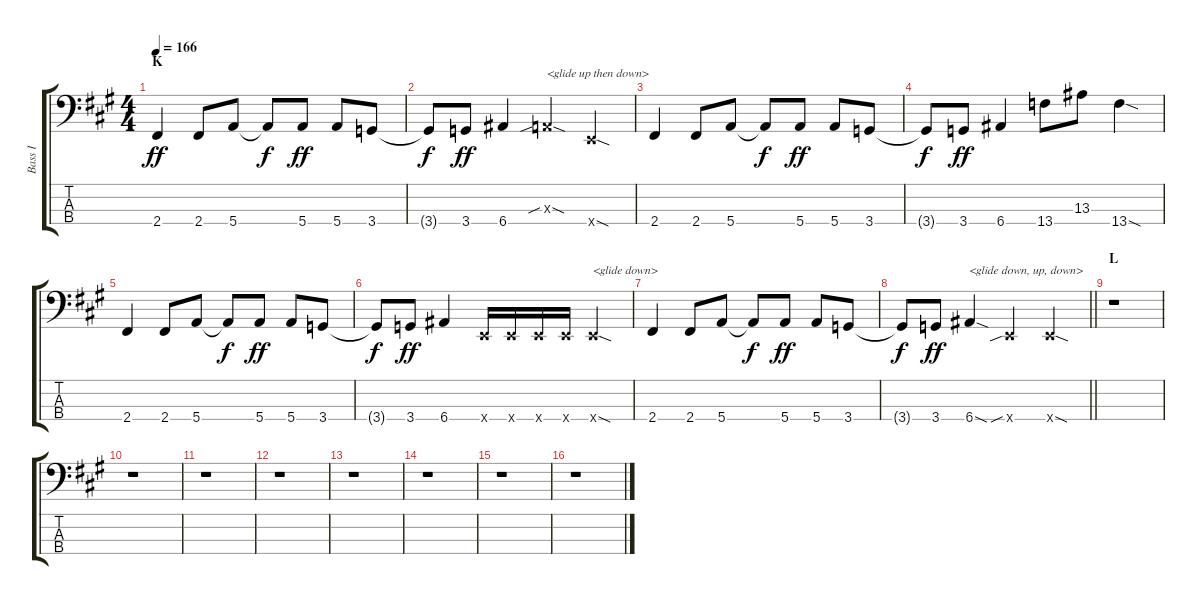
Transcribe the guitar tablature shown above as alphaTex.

\track ("Bass I" "Bass I") {instrument electricbasspick}
\staff {score tabs}
\tuning (G2 D2 A1 E1) {hide}
\ts (4 4)
\section ("" "K")
\tempo 166
\clef f4
\ks a
2.4.4{dy ff} 2.4.8 5.4.8 5.4{t}.8{dy f} 5.4.8{dy ff} 5.4.8 3.4.8 |
3.4{t}.8{dy f} 3.4.8{dy ff} 6.4.4 0.3{sib sod x}.4{txt "<glide up then down>"} 0.4{sod x}.4 |
2.4.4 2.4.8 5.4.8 5.4{t}.8{dy f} 5.4.8{dy ff} 5.4.8 3.4.8 |
3.4{t}.8{dy f} 3.4.8{dy ff} 6.4.4 13.4.8 13.3.8 13.4{sod}.4 |
2.4.4 2.4.8 5.4.8 5.4{t}.8{dy f} 5.4.8{dy ff} 5.4.8 3.4.8 |
3.4{t}.8{dy f} 3.4.8{dy ff} 6.4.4 0.4{x}.16 0.4{x}.16 0.4{x}.16 0.4{x}.16 0.4{sod x}.4{txt "<glide down>"} |
2.4.4 2.4.8 5.4.8 5.4{t}.8{dy f} 5.4.8{dy ff} 5.4.8 3.4.8 |
\barLineRight lightlight
3.4{t}.8{dy f} 3.4.8{dy ff} 6.4{sod}.4{txt "<glide down, up, down>"} 0.4{sib x}.4 0.4{sod x}.4 |
\section ("" "L")
r.1 |
r.1 |
r.1 |
r.1 |
r.1 |
r.1 |
r.1 |
r.1
